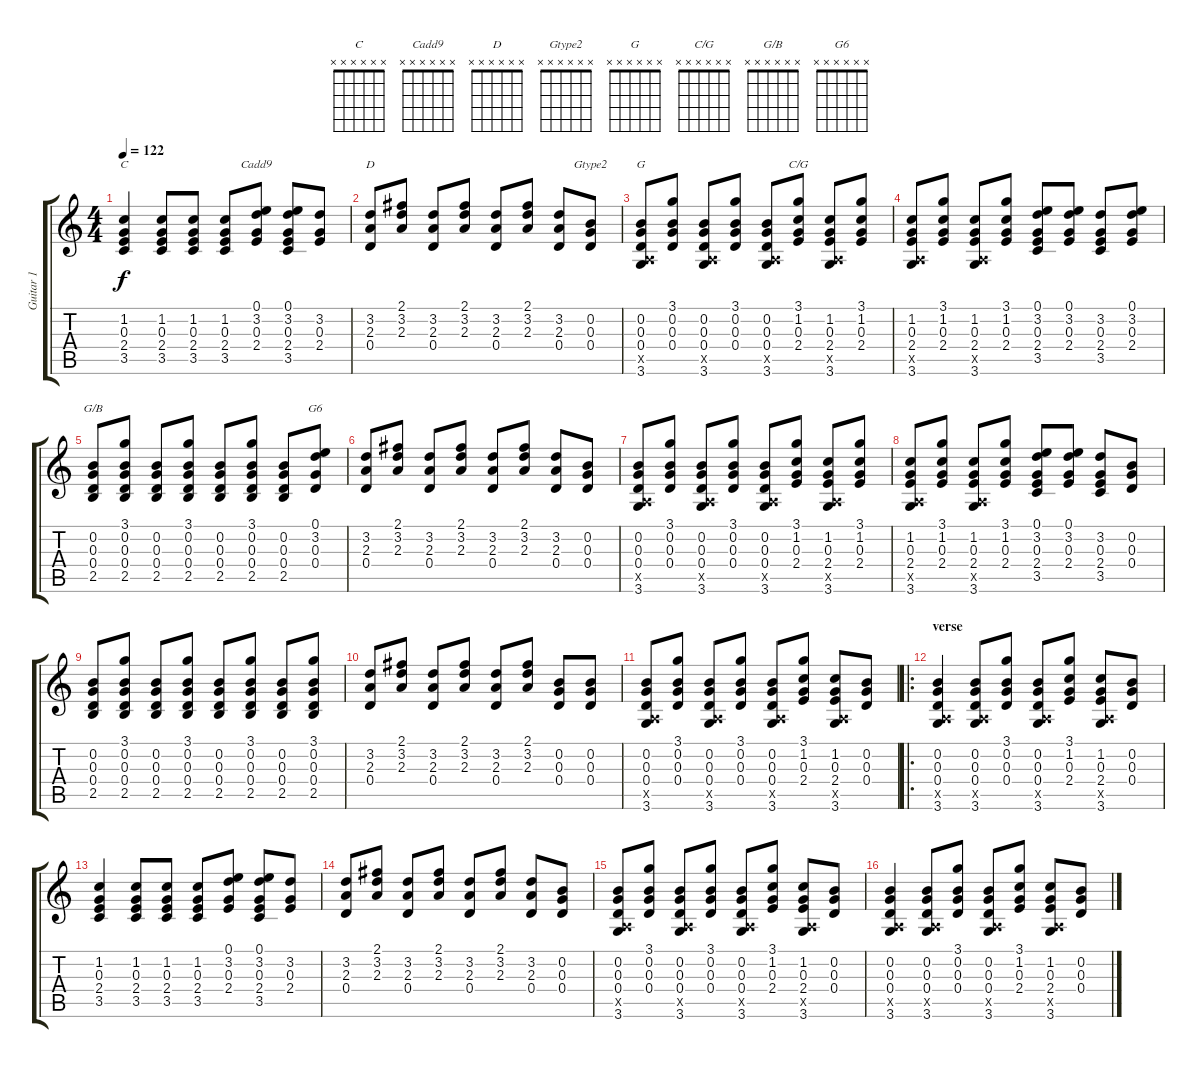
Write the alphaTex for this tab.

\track ("Guitar 1" "Guitar 1") {instrument electricguitarclean}
\staff {score tabs}
\tuning (E4 B3 G3 D3 A2 E2) {hide}
\chord ("C" x x x x x x) {firstfret 0}
\chord ("Cadd9" x x x x x x) {firstfret 0}
\chord ("D" x x x x x x) {firstfret 0}
\chord ("Gtype2" x x x x x x) {firstfret 0}
\chord ("G" x x x x x x) {firstfret 0}
\chord ("C/G" x x x x x x) {firstfret 0}
\chord ("G/B" x x x x x x) {firstfret 0}
\chord ("G6" x x x x x x) {firstfret 0}
\ts (4 4)
\tempo 122
\clef g2
\ks c
(1.2 0.3 2.4 3.5).4{ch "C" dy f} (1.2 0.3 2.4 3.5).8 (1.2 0.3 2.4 3.5).8 (1.2 0.3 2.4 3.5).8 (0.1 3.2 0.3 2.4).8{ch "Cadd9"} (0.1 3.2 0.3 2.4 3.5).8 (3.2 0.3 2.4).8 |
(3.2 2.3 0.4).8{ch "D"} (2.1 3.2 2.3).8 (3.2 2.3 0.4).8 (2.1 3.2 2.3).8 (3.2 2.3 0.4).8 (2.1 3.2 2.3).8 (3.2 2.3 0.4).8 (0.2 0.3 0.4).8{ch "Gtype2"} |
(0.2 0.3 0.4 0.5{x} 3.6).8{ch "G"} (3.1 0.2 0.3 0.4).8 (0.2 0.3 0.4 0.5{x} 3.6).8 (3.1 0.2 0.3 0.4).8 (0.2 0.3 0.4 0.5{x} 3.6).8 (3.1 1.2 0.3 2.4).8{ch "C/G"} (1.2 0.3 2.4 0.5{x} 3.6).8 (3.1 1.2 0.3 2.4).8 |
(1.2 0.3 2.4 0.5{x} 3.6).8 (3.1 1.2 0.3 2.4).8 (1.2 0.3 2.4 0.5{x} 3.6).8 (3.1 1.2 0.3 2.4).8 (0.1 3.2 0.3 2.4 3.5).8 (0.1 3.2 0.3 2.4).8 (3.2 0.3 2.4 3.5).8 (0.1 3.2 0.3 2.4).8 |
(0.2 0.3 0.4 2.5).8{ch "G/B"} (3.1 0.2 0.3 0.4 2.5).8 (0.2 0.3 0.4 2.5).8 (3.1 0.2 0.3 0.4 2.5).8 (0.2 0.3 0.4 2.5).8 (3.1 0.2 0.3 0.4 2.5).8 (0.2 0.3 0.4 2.5).8 (0.1 3.2 0.3 0.4).8{ch "G6"} |
(3.2 2.3 0.4).8 (2.1 3.2 2.3).8 (3.2 2.3 0.4).8 (2.1 3.2 2.3).8 (3.2 2.3 0.4).8 (2.1 3.2 2.3).8 (3.2 2.3 0.4).8 (0.2 0.3 0.4).8 |
(0.2 0.3 0.4 0.5{x} 3.6).8 (3.1 0.2 0.3 0.4).8 (0.2 0.3 0.4 0.5{x} 3.6).8 (3.1 0.2 0.3 0.4).8 (0.2 0.3 0.4 0.5{x} 3.6).8 (3.1 1.2 0.3 2.4).8 (1.2 0.3 2.4 0.5{x} 3.6).8 (3.1 1.2 0.3 2.4).8 |
(1.2 0.3 2.4 0.5{x} 3.6).8 (3.1 1.2 0.3 2.4).8 (1.2 0.3 2.4 0.5{x} 3.6).8 (3.1 1.2 0.3 2.4).8 (0.1 3.2 0.3 2.4 3.5).8 (0.1 3.2 0.3 2.4).8 (3.2 0.3 2.4 3.5).8 (0.2 0.3 0.4).8 |
(0.2 0.3 0.4 2.5).8 (3.1 0.2 0.3 0.4 2.5).8 (0.2 0.3 0.4 2.5).8 (3.1 0.2 0.3 0.4 2.5).8 (0.2 0.3 0.4 2.5).8 (3.1 0.2 0.3 0.4 2.5).8 (0.2 0.3 0.4 2.5).8 (3.1 0.2 0.3 0.4 2.5).8 |
(3.2 2.3 0.4).8 (2.1 3.2 2.3).8 (3.2 2.3 0.4).8 (2.1 3.2 2.3).8 (3.2 2.3 0.4).8 (2.1 3.2 2.3).8 (0.2 0.3 0.4).8 (0.2 0.3 0.4).8 |
(0.2 0.3 0.4 0.5{x} 3.6).8 (3.1 0.2 0.3 0.4).8 (0.2 0.3 0.4 0.5{x} 3.6).8 (3.1 0.2 0.3 0.4).8 (0.2 0.3 0.4 0.5{x} 3.6).8 (3.1 1.2 0.3 2.4).8 (1.2 0.3 2.4 0.5{x} 3.6).8 (0.2 0.3 0.4).8 |
\ro
\section ("" "verse")
(0.2 0.3 0.4 0.5{x} 3.6).4 (0.2 0.3 0.4 0.5{x} 3.6).8 (3.1 0.2 0.3 0.4).8 (0.2 0.3 0.4 0.5{x} 3.6).8 (3.1 1.2 0.3 2.4).8 (1.2 0.3 2.4 0.5{x} 3.6).8 (0.2 0.3 0.4).8 |
(1.2 0.3 2.4 3.5).4 (1.2 0.3 2.4 3.5).8 (1.2 0.3 2.4 3.5).8 (1.2 0.3 2.4 3.5).8 (0.1 3.2 0.3 2.4).8 (0.1 3.2 0.3 2.4 3.5).8 (3.2 0.3 2.4).8 |
(3.2 2.3 0.4).8 (2.1 3.2 2.3).8 (3.2 2.3 0.4).8 (2.1 3.2 2.3).8 (3.2 2.3 0.4).8 (2.1 3.2 2.3).8 (3.2 2.3 0.4).8 (0.2 0.3 0.4).8 |
(0.2 0.3 0.4 0.5{x} 3.6).8 (3.1 0.2 0.3 0.4).8 (0.2 0.3 0.4 0.5{x} 3.6).8 (3.1 0.2 0.3 0.4).8 (0.2 0.3 0.4 0.5{x} 3.6).8 (3.1 1.2 0.3 2.4).8 (1.2 0.3 2.4 0.5{x} 3.6).8 (0.2 0.3 0.4).8 |
(0.2 0.3 0.4 0.5{x} 3.6).4 (0.2 0.3 0.4 0.5{x} 3.6).8 (3.1 0.2 0.3 0.4).8 (0.2 0.3 0.4 0.5{x} 3.6).8 (3.1 1.2 0.3 2.4).8 (1.2 0.3 2.4 0.5{x} 3.6).8 (0.2 0.3 0.4).8
